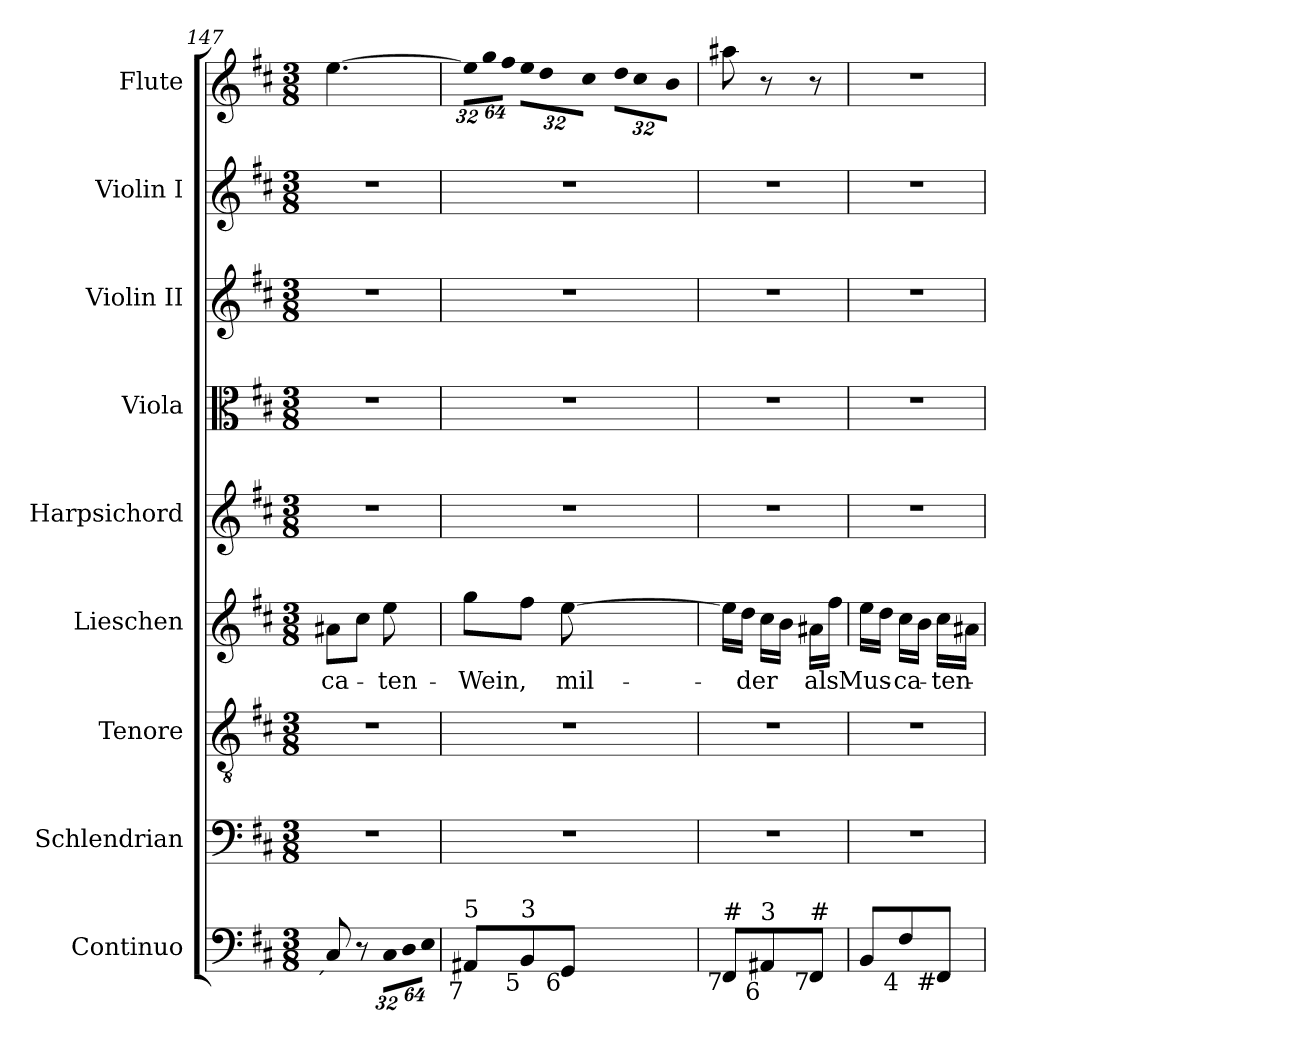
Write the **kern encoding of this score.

**kern	**kern	**kern	**kern	**text	**kern	**kern	**kern	**kern	**kern
*part9	*part8	*part7	*part6	*part6	*part5	*part4	*part3	*part2	*part1
*staff9	*staff8	*staff7	*staff6	*staff6	*staff5	*staff4	*staff3	*staff2	*staff1
*I"Continuo	*I"Schlendrian	*I"Tenore	*I"Lieschen	*	*I"Harpsichord	*I"Viola	*I"Violin II	*I"Violin I	*I"Flute
*I'Continuo	*I'Schlendrian	*I'Tenore	*I'Lieschen	*	*	*I'Viola	*	*	*
*clefF4	*clefF4	*clefGv2	*clefG2	*	*clefG2	*clefC3	*clefG2	*clefG2	*clefG2
*	*	*ITrd7c12	*	*	*	*	*	*	*
*k[f#c#]	*k[f#c#]	*k[f#c#]	*k[f#c#]	*	*k[f#c#]	*k[f#c#]	*k[f#c#]	*k[f#c#]	*k[f#c#]
*D:	*D:	*D:	*D:	*	*D:	*D:	*D:	*D:	*D:
*M3/8	*M3/8	*M3/8	*M3/8	*	*M3/8	*M3/8	*M3/8	*M3/8	*M3/8
=147	=147	=147	=147	=147	=147	=147	=147	=147	=147
!	!LO:N:vis=1	!LO:N:vis=1	!	!	!	!	!	!	!
!LO:TX:b:rj:t=´	!	!	!	!	!	!	!	!	!
!	!	!	!	!LO:LY:b:color=#000000	!LO:N:vis=1	!LO:N:vis=1	!LO:N:vis=1	!LO:N:vis=1	!
8C#i/	4.r	4.r	8a#Xi\L	-ca-	4.r	4.r	4.r	4.r	[4.eei\
8r	.	.	8cc#i\J	.	.	.	.	.	.
*Xbrackettup	*	*	*	*	*	*	*	*	*
!LO:N:vis=16	!	!	!	!	!	!	!	!	!
!	!	!	!	!LO:LY:b:color=#000000	!	!	!	!	!
512%21C#i\LL	.	.	8eei\	-ten-	.	.	.	.	.
!LO:N:vis=16	!	!	!	!	!	!	!	!	!
1024%43Di\	.	.	.	.	.	.	.	.	.
!LO:N:vis=16	!	!	!	!	!	!	!	!	!
1024%43Ei\JJ	.	.	.	.	.	.	.	.	.
=148	=148	=148	=148	=148	=148	=148	=148	=148	=148
!	!LO:N:vis=1	!LO:N:vis=1	!	!	!	!	!	!	!
!	!	!	!	!LO:LY:b:color=#000000	!LO:N:vis=1	!LO:N:vis=1	!LO:N:vis=1	!LO:N:vis=1	!
*	*	*	*	*	*	*	*	*	*Xbrackettup
!LO:TX:b:rj:t=7	!	!	!	!	!	!	!	!	!
!LO:TX:t=5	!	!	!	!	!	!	!	!	!
!	!	!	!	!	!	!	!	!	!LO:N:vis=16
8AA#Xi/L	4.r	4.r	8ggi\L	-Wein,	4.r	4.r	4.r	4.r	512%21eei\LL]
!	!	!	!	!	!	!	!	!	!LO:N:vis=16
.	.	.	.	.	.	.	.	.	1024%43ggi\
!	!	!	!	!	!	!	!	!	!LO:N:vis=16
.	.	.	.	.	.	.	.	.	1024%43ff#i\JJ
!LO:TX:b:rj:t=5	!	!	!	!	!	!	!	!	!
!LO:TX:t=3	!	!	!	!	!	!	!	!	!
!	!	!	!	!	!	!	!	!	!LO:N:vis=16
8BBi/	.	.	8ff#i\J	.	.	.	.	.	512%21eei\LL
!	!	!	!	!	!	!	!	!	!LO:N:vis=16
.	.	.	.	.	.	.	.	.	1024%43ddi\
!	!	!	!	!	!	!	!	!	!LO:N:vis=16
.	.	.	.	.	.	.	.	.	1024%43cc#i\JJ
!LO:TX:b:rj:t=6	!	!	!	!	!	!	!	!	!
!	!	!	!	!LO:LY:b:color=#000000	!	!	!	!	!LO:N:vis=16
8GGi/J	.	.	[8eei\	mil-	.	.	.	.	512%21ddi\LL
!	!	!	!	!	!	!	!	!	!LO:N:vis=16
.	.	.	.	.	.	.	.	.	1024%43cc#i\
!	!	!	!	!	!	!	!	!	!LO:N:vis=16
.	.	.	.	.	.	.	.	.	1024%43bi\JJ
=149	=149	=149	=149	=149	=149	=149	=149	=149	=149
!LO:TX:b:rj:t=7	!	!	!	!	!	!	!	!	!
!LO:TX:t=#	!	!	!	!	!	!	!	!	!
!	!LO:N:vis=1	!LO:N:vis=1	!	!	!LO:N:vis=1	!LO:N:vis=1	!LO:N:vis=1	!LO:N:vis=1	!
8FF#i/L	4.r	4.r	16eei\LL]	.	4.r	4.r	4.r	4.r	8aa#Xi\
!	!	!	!	!LO:LY:b:color=#000000	!	!	!	!	!
.	.	.	16ddi\JJ	-der	.	.	.	.	.
!LO:TX:b:rj:t=6	!	!	!	!	!	!	!	!	!
!LO:TX:t=3	!	!	!	!	!	!	!	!	!
8AA#Xi/	.	.	16cc#i\LL	.	.	.	.	.	8r
.	.	.	16bi\JJ	.	.	.	.	.	.
!LO:TX:b:rj:t=7	!	!	!	!	!	!	!	!	!
!LO:TX:t=#	!	!	!	!	!	!	!	!	!
!	!	!	!	!LO:LY:b:color=#000000	!	!	!	!	!
8FF#i/J	.	.	16a#Xi\LL	als	.	.	.	.	8r
.	.	.	16ff#i\JJ	.	.	.	.	.	.
=150	=150	=150	=150	=150	=150	=150	=150	=150	=150
!	!LO:N:vis=1	!LO:N:vis=1	!	!	!	!	!	!	!
!	!	!	!	!LO:LY:b:color=#000000	!LO:N:vis=1	!LO:N:vis=1	!LO:N:vis=1	!LO:N:vis=1	!LO:N:vis=1
8BBi/L	4.r	4.r	16eei\LL	Mus-	4.r	4.r	4.r	4.r	4.r
.	.	.	16ddi\JJ	.	.	.	.	.	.
!LO:TX:b:rj:t=4	!	!	!	!	!	!	!	!	!
!	!	!	!	!LO:LY:b:color=#000000	!	!	!	!	!
8F#i/	.	.	16cc#i\LL	-ca-	.	.	.	.	.
.	.	.	16bi\JJ	.	.	.	.	.	.
!LO:TX:b:rj:t=#	!	!	!	!	!	!	!	!	!
!	!	!	!	!LO:LY:b:color=#000000	!	!	!	!	!
8FF#i/J	.	.	16cc#i\LL	-ten-	.	.	.	.	.
.	.	.	16a#Xi\JJ	.	.	.	.	.	.
=	=	=	=	=	=	=	=	=	=
*-	*-	*-	*-	*-	*-	*-	*-	*-	*-
